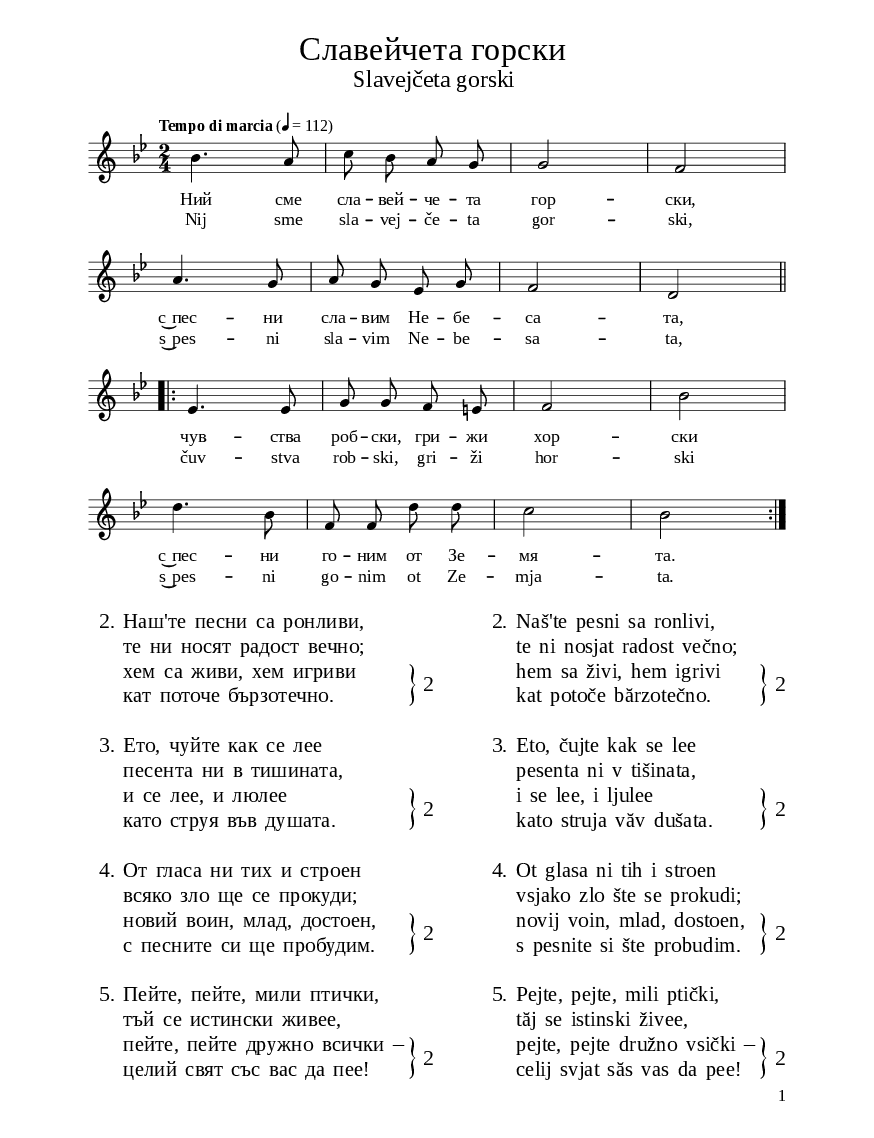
\version "2.24.1"

% include paper part and global functions
\include "include/globals.ily"
"rightBraces049" = \markup {
  \column {
    % repeat braces
    \translate #'(0 . -5.5 )
    \right-brace #20

    \translate #'(0 . -10.0 )
    \right-brace #20

    \translate #'(0 . -10.0 )
    \right-brace #20

    \translate #'(0 . -10.0 )
    \right-brace #20
  }
  \column {
    % repeat numbers
    \translate #'(0 . -6.1 )
    2

    \translate #'(0 . -12.0 )
    2

    \translate #'(0 . -12.0 )
    2

    \translate #'(0 . -12.0 )
    2
  }
}

\bookpart {
  \label #'ref049
  \tocItem \markup "Славейчета горски – Slavejčeta gorski"
  \include "include/bookpart-paper.ily"
  \score {
    \include "include/score-layout.ily"

    \new Voice \absolute  {
      \clef treble
      \key bes \major
      \time 2/4
      \tempoFunc "Tempo di marcia" 4 "112"
      \autoBeamOff

      bes'4. a'8 | c''8 bes' a' g' |  g'2 |  f'2 \break | 
       a'4. g'8  | a'8 g' es' g' |  f'2 |   d'2 | \break
      \bar ".|:-||" 
        es'4. es'8 | g'8 g' f' e' | f'2 | bes'2 | \break
        
        d''4. bes'8 | f'8 f' d'' d'' | c''2  bes'2 | \break
      \bar ":|."
    }

    \addlyrics {
      Ний сме сла -- вей -- че -- та гор -- ски, с~пес -- ни
      сла -- вим Не -- бе -- са -- та, чув -- ства роб -- ски, гри -- жи
      хор -- ски с~пес -- ни го -- ним от Зе -- мя -- та.
    }

     \addlyrics {
      Nij sme sla -- vej -- če -- ta gor -- ski, s~pes -- ni
      sla -- vim Ne -- be -- sa -- ta, čuv -- stva rob -- ski, gri -- ži
      hor -- ski s~pes -- ni go -- nim ot Ze -- mja -- ta.
    }


    \header {
      title = \titleFunc "Славейчета горски " "Slavejčeta gorski "
    }

    \midi{}

  } % score

  \markup \fontsize #bgCoupletFontSize {
    \hspace #1
    \override #`(baseline-skip . ,bgCoupletBaselineSkip)
    \column {

      \line { 2.  Наш'те песни са ронливи,}

      \line {   "   " те ни носят радост вечно; }

      \line {   "   "  хем са живи, хем игриви}

      \line {   "   " кат поточе бързотечно.}
      \line {   "   " }

      \line {   3. Ето, чуйте как се лее}

      \line {   "   " песента ни в тишината,}

      \line {   "   " и се лее, и люлее}

      \line {   "   " като струя във душата.}
      \line {   "   " }

      \line {   4. От гласа ни тих и строен}

      \line {   "   " всяко зло ще се прокуди;}

      \line {   "   "новий воин, млад, достоен, }

      \line {   "   " с песните си ще пробудим.}
      \line {   "   " }

      \line {   5. Пейте, пейте, мили птички,}

      \line {   "   "тъй се истински живее,}

      \line {   "   "пейте, пейте дружно всички – }

      \line {   "   " целий свят със вас да пее! }
    } \"rightBraces049"

    \hspace #5
    \override #`(baseline-skip . ,bgCoupletBaselineSkip)
     \column {

      \line { 2.  Naš'te pesni sa ronlivi,}

      \line {   "   " te ni nosjat radost večno; }

      \line {   "   "  hem sa živi, hem igrivi}

      \line {   "   " kat potoče bărzotečno.}
      \line {   "   " }

      \line {   3. Eto, čujte kak se lee}

      \line {   "   " pesenta ni v tišinata,}

      \line {   "   " i se lee, i ljulee}

      \line {   "   " kato struja văv dušata.}
      \line {   "   " }

      \line {   4. Ot glasa ni tih i stroen}

      \line {   "   " vsjako zlo šte se prokudi;}

      \line {   "   "novij voin, mlad, dostoen, }

      \line {   "   " s pesnite si šte probudim.}
      \line {   "   " }

      \line {   5. Pejte, pejte, mili ptički,}

      \line {   "   "tăj se istinski živee,}

      \line {   "   "pejte, pejte družno vsički – }

      \line {   "   " celij svjat săs vas da pee! }
    } %column
    \"rightBraces049"
  } % markup

  \pageBreak

  % include foreign translation(s) of the song
  \version "2.24.0"

\markup \fill-line { \fontsize #deTitleFontSize "Wir sind die Nachtigallen des Waldes" }
\markup \null

\markup \fontsize #deCoupletFontSize {
  \hspace #10
  \override #`(baseline-skip . ,deCoupletBaselineSkip)

  \column {


    \line { 1. Wir sind die Nachtigallen des Waldes,}

    \line { "   "mit Liedern preisen wir den Himmel. }

    \line { "   "sklavische Gefühle und menschliche Sorgen}

    \line { "   "vertreiben wir mit Liedern.}

    \line { " " }
    \line { 2. Unsere Lieder sind schwungvoll, }

    \line { "   "sie bringen uns ewig Freude;}

    \line { "   "sie sind sowohl lebhaft als auch spielerisch}

    \line { "   "wie ein schnell fließendes Bächlein.}

    \line { " " }
    \line { 3. Nun, hört, wie unser Lied }

    \line { "   "in der Stille fließt -}

    \line { "   "es fließt und es wiegt wie}

    \line { "   "ein Strom in der Seele.}

    \line { " " }
    \line { 4. Durch unsere ruhige und aufrichtige Stimme}

    \line { "   "wird alles Böse gebannt; }

    \line { "   "einen neuen Kämpfer, jung und gerecht, }

    \line { "   "werden wir durch unsere Lieder erwecken.}

    \line { " " }

    \line { 5. Singt, singt ihr süßen Vögel, }

    \line { "   "nur so lebt man wahrhaftig; }

    \line { "   "singt, singt alle zusammen, }

    \line { "   "auf dass die ganze Welt mit euch singe!}


  }

}


} % bookpart
